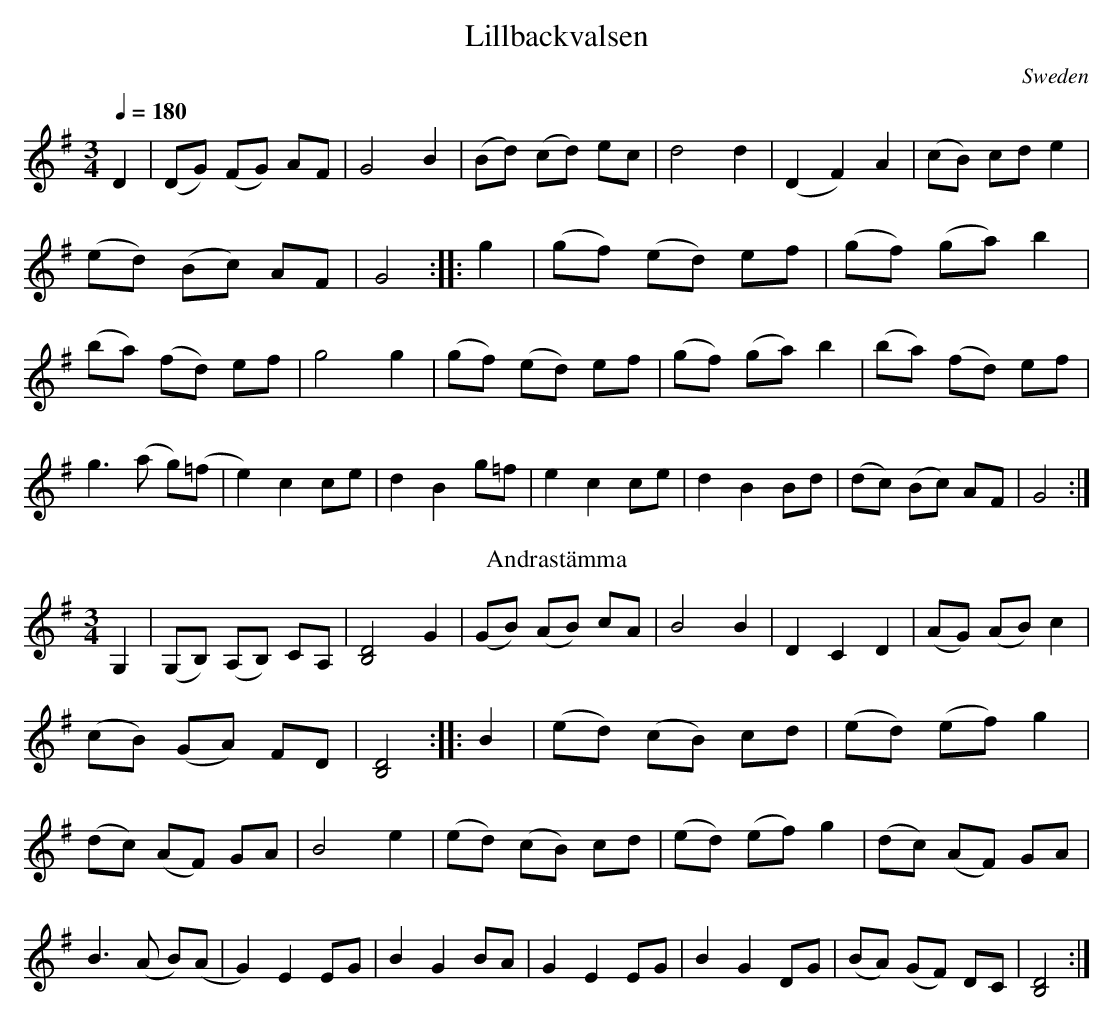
X:1
T:Lillbackvalsen
O:Sweden
M:3/4
L:1/8
Q:1/4=180
K:G
D2|(DG) (FG) AF|G4 B2|(Bd) (cd) ec|d4 d2|\
(D2 F2) A2|(cB) cd e2|(ed) (Bc) AF|G4::g2|\
(gf) (ed) ef|(gf) (ga) b2|(ba) (fd) ef|g4 g2|\
(gf) (ed) ef|(gf) (ga) b2|(ba) (fd) ef|g3 (a g)(=f|\
e2) c2 ce|d2 B2 g=f|e2 c2 ce|d2 B2 Bd|\
(dc) (Bc) AF|G4:|\
T:Andrastämma
G,2|(G,B,) (A,B,) CA,|[B,4D4] G2|(GB) (AB) cA|B4 B2|\
D2 C2 D2|(AG) (AB) c2|(cB) (GA) FD|[B,4D4]::\
B2|(ed) (cB) cd|(ed) (ef) g2|(dc) (AF) GA|B4 e2|\
(ed) (cB) cd|(ed) (ef) g2|(dc) (AF) GA|B3 (A B)(A|\
G2) E2 EG|B2 G2 BA|G2 E2 EG|B2 G2 DG|\
(BA) (GF) DC|[B,4D4]:|
